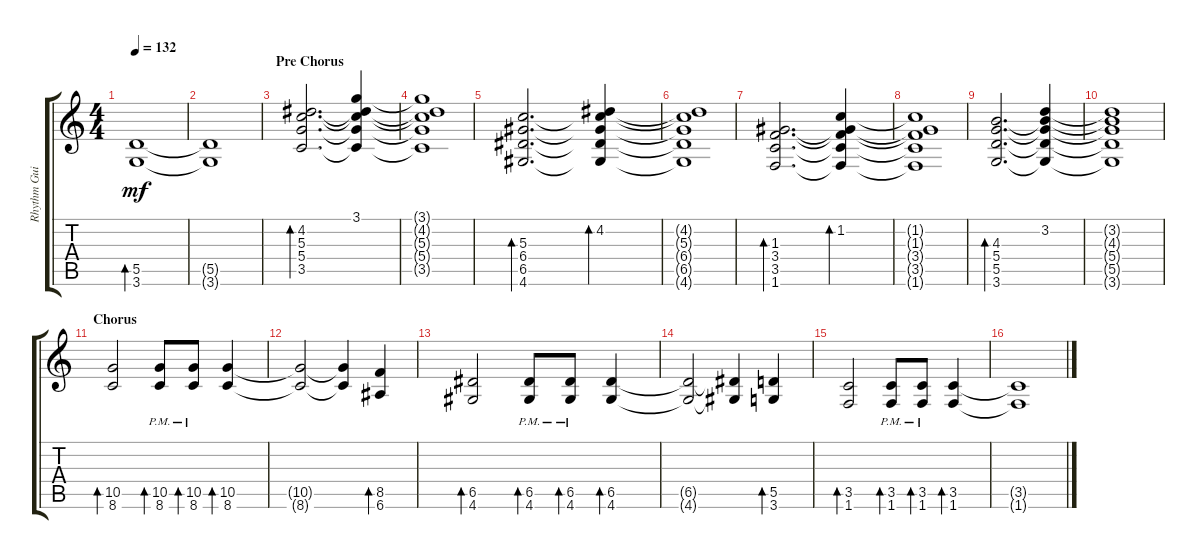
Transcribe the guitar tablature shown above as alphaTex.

\track ("Rhythm Guitar" "Rhythm Gui") {instrument overdrivenguitar}
\staff {score tabs}
\tuning (E4 B3 G3 D3 A2 E2) {hide}
\ts (4 4)
\tempo 132
\clef g2
\ks c
(5.5 3.6).1{bd 30 dy mf} |
(5.5{t} 3.6{t}).1 |
\section ("" "Pre Chorus")
(4.2 5.3 5.4 3.5).2{d bd 30} (3.1 4.2{t} 5.3{t} 5.4{t} 3.5{t}).4 |
(3.1{t} 4.2{t} 5.3{t} 5.4{t} 3.5{t}).1 |
(5.3 6.4 6.5 4.6).2{d bd 30} (4.2 5.3{t} 6.4{t} 6.5{t} 4.6{t}).4{bd 30} |
(4.2{t} 5.3{t} 6.4{t} 6.5{t} 4.6{t}).1 |
(1.3 3.4 3.5 1.6).2{d bd 30} (1.2 1.3{t} 3.4{t} 3.5{t} 1.6{t}).4{bd 30} |
(1.2{t} 1.3{t} 3.4{t} 3.5{t} 1.6{t}).1 |
(4.3 5.4 5.5 3.6).2{d bd 30} (3.2 4.3{t} 5.4{t} 5.5{t} 3.6{t}).4 |
(3.2{t} 4.3{t} 5.4{t} 5.5{t} 3.6{t}).1 |
\section ("" "Chorus")
(10.5 8.6).2{bd 30} (10.5{pm} 8.6{pm}).8{bd 30} (10.5{pm} 8.6{pm}).8{bd 30} (10.5 8.6).4{bd 30} |
(10.5{t} 8.6{t}).2 (10.5{t} 8.6{t}).4 (8.5 6.6).4{bd 30} |
(6.5 4.6).2{bd 30} (6.5{pm} 4.6{pm}).8{bd 30} (6.5{pm} 4.6{pm}).8{bd 30} (6.5 4.6).4{bd 30} |
(6.5{t} 4.6{t}).2 (6.5{t} 4.6{t}).4 (5.5 3.6).4{bd 30} |
(3.5 1.6).2{bd 30} (3.5{pm} 1.6{pm}).8{bd 30} (3.5{pm} 1.6{pm}).8{bd 30} (3.5 1.6).4{bd 30} |
(3.5{t} 1.6{t}).1
